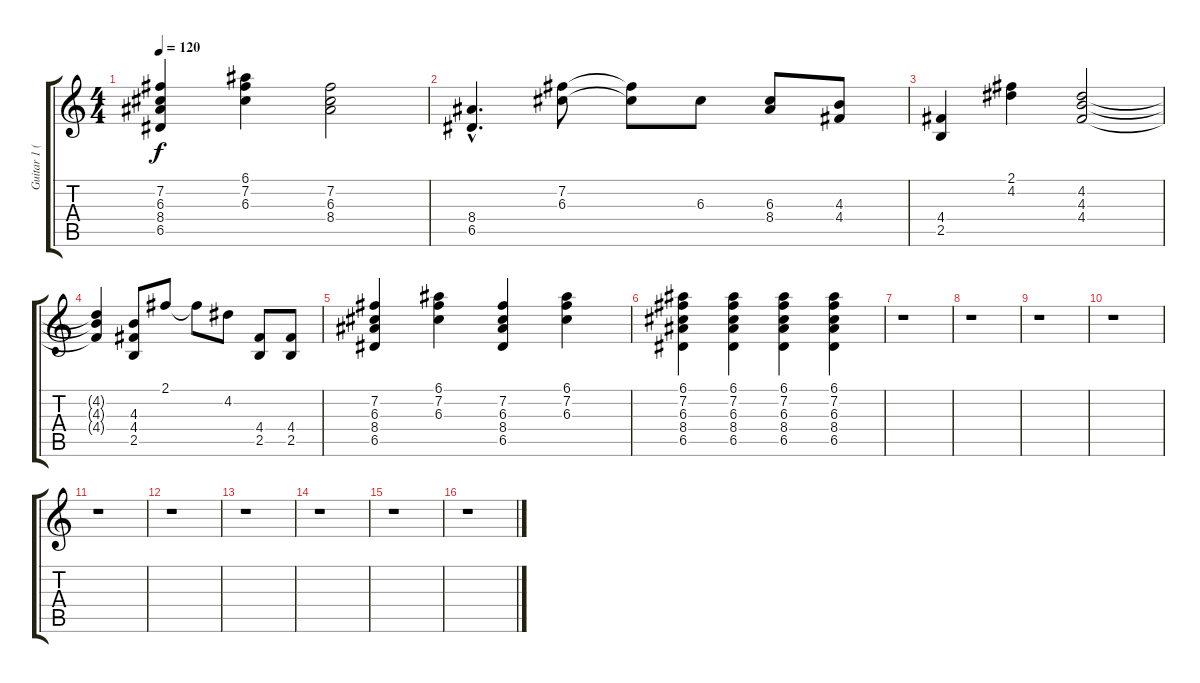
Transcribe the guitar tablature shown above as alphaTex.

\track ("Guitar 1 (o/d)" "Guitar 1 (") {instrument overdrivenguitar}
\staff {score tabs}
\tuning (E4 B3 G3 D3 A2 E2) {hide}
\ts (4 4)
\tempo 120
\clef g2
\ks c
(7.2 6.3 8.4 6.5).4{dy f} (6.1 7.2 6.3).4 (7.2 6.3 8.4).2 |
(8.4{hac} 6.5{hac}).4{d} (7.2 6.3).8 (7.2{t} 6.3{t}).8 6.3.8 (6.3 8.4).8 (4.3 4.4).8 |
(4.4 2.5).4 (2.1 4.2).4 (4.2 4.3 4.4).2 |
(4.2{t} 4.3{t} 4.4{t}).4 (4.3 4.4 2.5).8 2.1.8 2.1{t}.8 4.2.8 (4.4 2.5).8 (4.4 2.5).8 |
(7.2 6.3 8.4 6.5).4 (6.1 7.2 6.3).4 (7.2 6.3 8.4 6.5).4 (6.1 7.2 6.3).4 |
(6.1 7.2 6.3 8.4 6.5).4 (6.1 7.2 6.3 8.4 6.5).4 (6.1 7.2 6.3 8.4 6.5).4 (6.1 7.2 6.3 8.4 6.5).4 |
r.1 |
r.1 |
r.1 |
r.1 |
r.1 |
r.1 |
r.1 |
r.1 |
r.1 |
r.1
